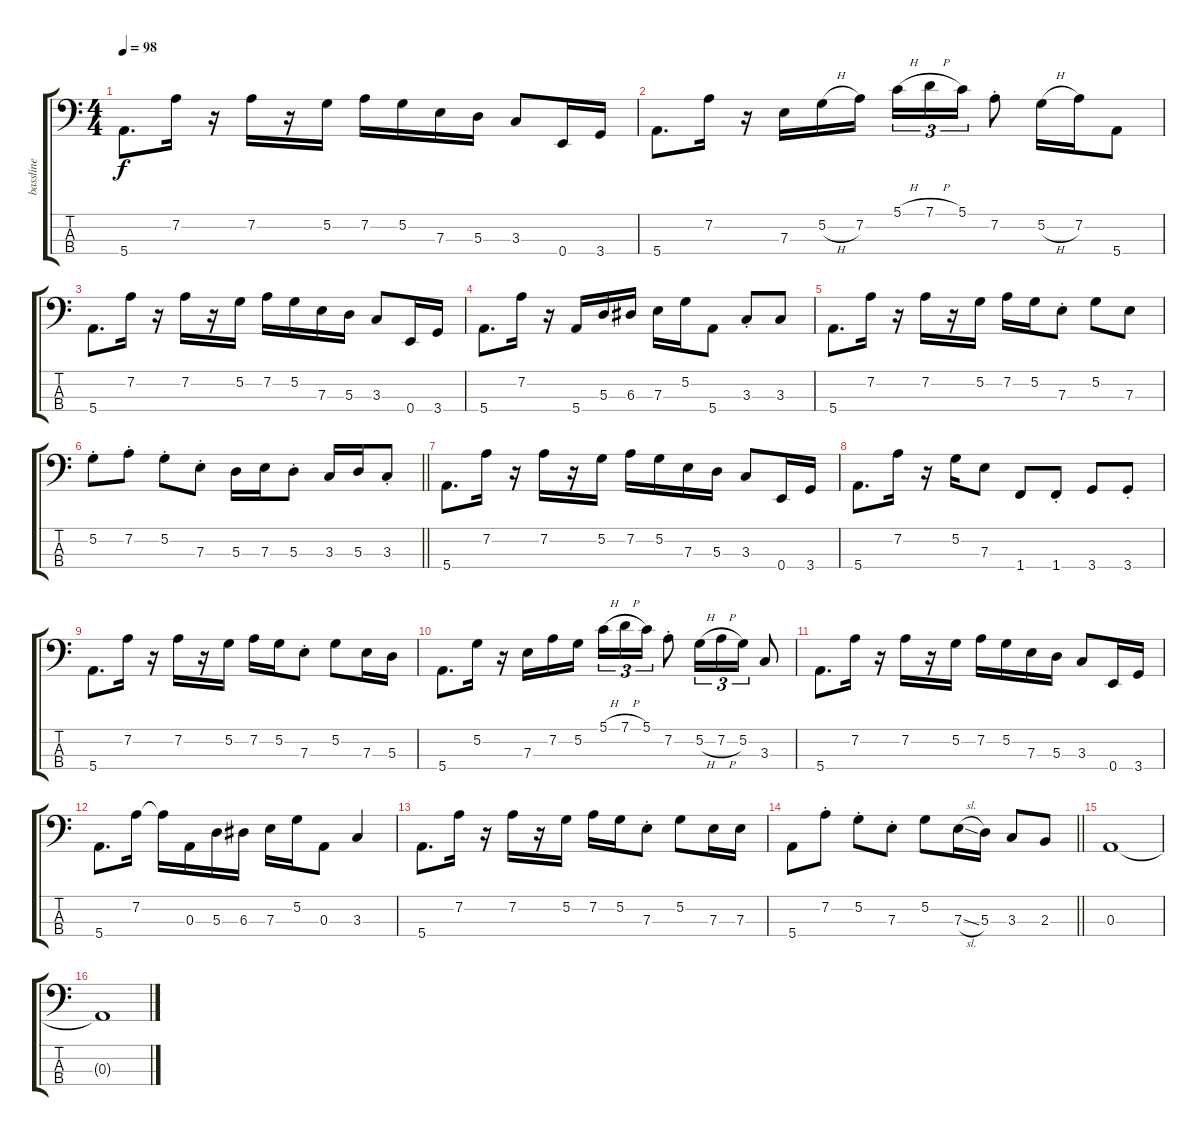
\track ("bassline" "bassline") {instrument electricbassfinger}
\staff {score tabs}
\tuning (G2 D2 A1 E1) {hide}
\ts (4 4)
\tempo 98
\clef f4
\ks c
5.4.8{d dy f} 7.2.16 r.16 7.2.16 r.16 5.2.16 7.2.16 5.2.16 7.3.16 5.3.16 3.3.8 0.4.16 3.4.16 |
5.4.8{d} 7.2.16 r.16 7.3.16 5.2{h}.16 7.2.16 5.1{h}.16{tu (3 2)} 7.1{h}.16{tu (3 2)} 5.1.16{tu (3 2)} 7.2{st}.8 5.2{h}.16 7.2.16 5.4.8 |
5.4.8{d} 7.2.16 r.16 7.2.16 r.16 5.2.16 7.2.16 5.2.16 7.3.16 5.3.16 3.3.8 0.4.16 3.4.16 |
5.4.8{d} 7.2.16 r.16 5.4.16 5.3.16 6.3.16 7.3.16 5.2.16 5.4.8 3.3{st}.8 3.3.8 |
5.4.8{d} 7.2.16 r.16 7.2.16 r.16 5.2.16 7.2.16 5.2.16 7.3{st}.8 5.2.8 7.3.8 |
\barLineRight lightlight
5.2{st}.8 7.2{st}.8 5.2{st}.8 7.3{st}.8 5.3.16 7.3.16 5.3{st}.8 3.3.16 5.3.16 3.3{st}.8 |
5.4.8{d} 7.2.16 r.16 7.2.16 r.16 5.2.16 7.2.16 5.2.16 7.3.16 5.3.16 3.3.8 0.4.16 3.4.16 |
5.4.8{d} 7.2.16 r.16 5.2.16 7.3.8 1.4.8 1.4{st}.8 3.4.8 3.4{st}.8 |
5.4.8{d} 7.2.16 r.16 7.2.16 r.16 5.2.16 7.2.16 5.2.16 7.3{st}.8 5.2.8 7.3.16 5.3.16 |
5.4.8{d} 5.2.16 r.16 7.3.16 7.2.16 5.2.16 5.1{h}.16{tu (3 2)} 7.1{h}.16{tu (3 2)} 5.1.16{tu (3 2)} 7.2{st}.8 5.2{h}.16{tu (3 2)} 7.2{h}.16{tu (3 2)} 5.2.16{tu (3 2)} 3.3.8 |
5.4.8{d} 7.2.16 r.16 7.2.16 r.16 5.2.16 7.2.16 5.2.16 7.3.16 5.3.16 3.3.8 0.4.16 3.4.16 |
5.4.8{d} 7.2.16 7.2{t}.16 0.3.16 5.3.16 6.3.16 7.3.16 5.2.16 0.3.8 3.3.4 |
5.4.8{d} 7.2.16 r.16 7.2.16 r.16 5.2.16 7.2.16 5.2.16 7.3{st}.8 5.2.8 7.3.16 7.3.16 |
\barLineRight lightlight
5.4.8 7.2{st}.8 5.2{st}.8 7.3{st}.8 5.2.8 7.3{sl}.16 5.3.16 3.3.8 2.3.8 |
0.3.1 |
0.3{t}.1
